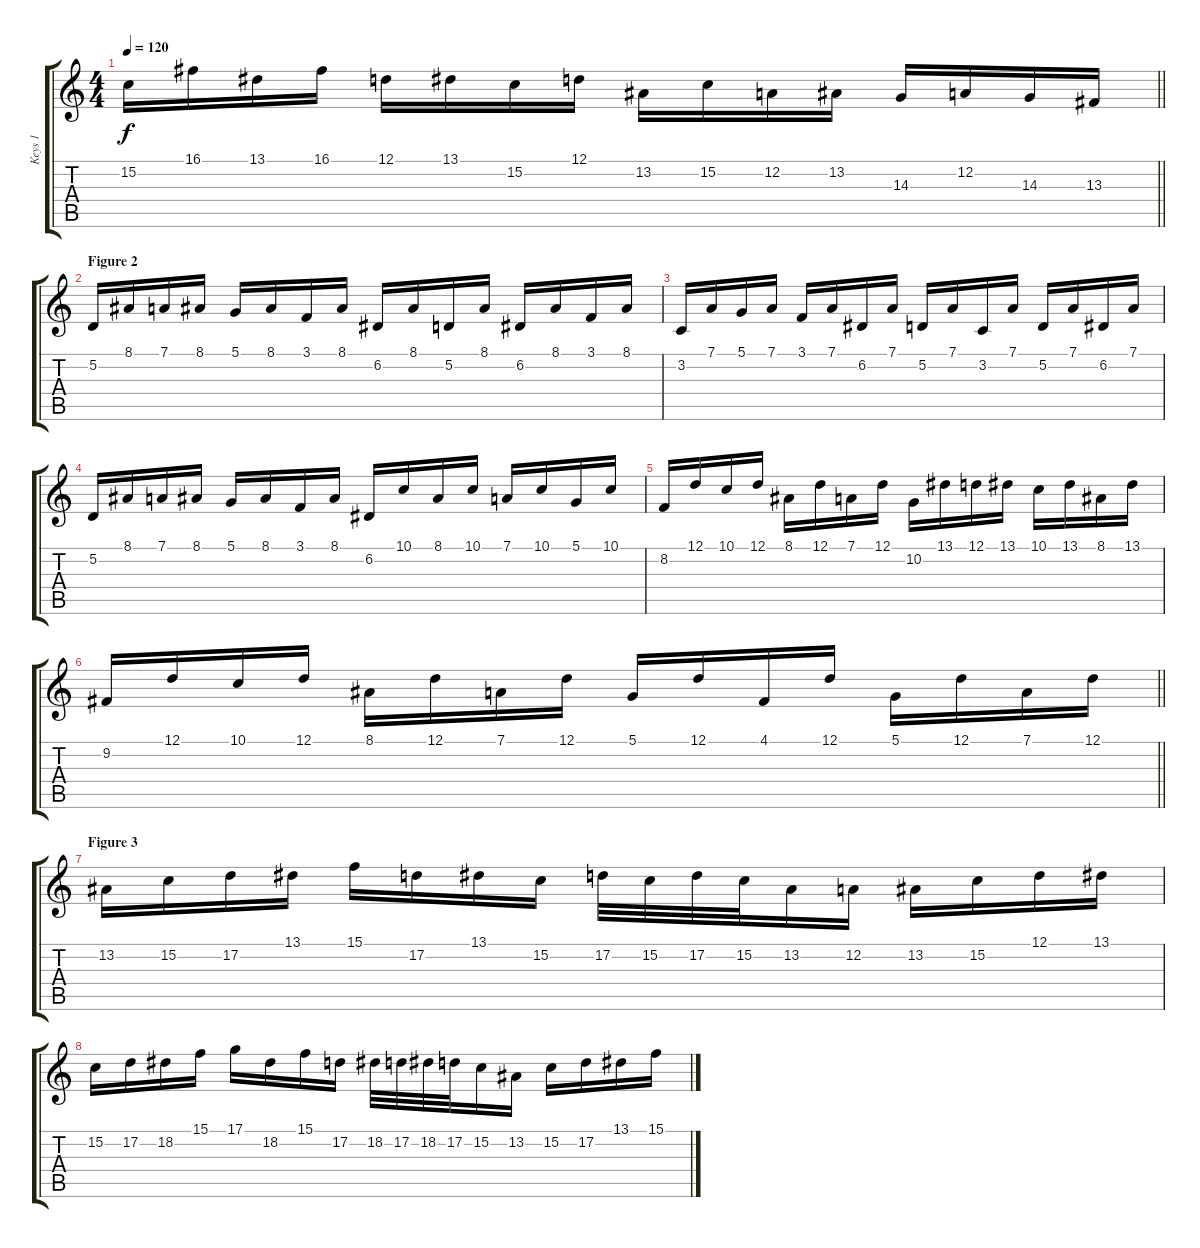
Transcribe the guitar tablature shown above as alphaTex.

\track ("Keys 1" "Keys 1") {instrument harpsichord}
\staff {score tabs}
\tuning (D4 A3 F3 C3 G2 D2) {hide}
\ts (4 4)
\tempo 120
\clef g2
\barLineRight lightlight
\ks c
15.2.16{dy f} 16.1.16 13.1.16 16.1.16 12.1.16 13.1.16 15.2.16 12.1.16 13.2.16 15.2.16 12.2.16 13.2.16 14.3.16 12.2.16 14.3.16 13.3.16 |
\section ("" "Figure 2")
5.2.16 8.1.16 7.1.16 8.1.16 5.1.16 8.1.16 3.1.16 8.1.16 6.2.16 8.1.16 5.2.16 8.1.16 6.2.16 8.1.16 3.1.16 8.1.16 |
3.2.16 7.1.16 5.1.16 7.1.16 3.1.16 7.1.16 6.2.16 7.1.16 5.2.16 7.1.16 3.2.16 7.1.16 5.2.16 7.1.16 6.2.16 7.1.16 |
5.2.16 8.1.16 7.1.16 8.1.16 5.1.16 8.1.16 3.1.16 8.1.16 6.2.16 10.1.16 8.1.16 10.1.16 7.1.16 10.1.16 5.1.16 10.1.16 |
8.2.16 12.1.16 10.1.16 12.1.16 8.1.16 12.1.16 7.1.16 12.1.16 10.2.16 13.1.16 12.1.16 13.1.16 10.1.16 13.1.16 8.1.16 13.1.16 |
\barLineRight lightlight
9.2.16 12.1.16 10.1.16 12.1.16 8.1.16 12.1.16 7.1.16 12.1.16 5.1.16 12.1.16 4.1.16 12.1.16 5.1.16 12.1.16 7.1.16 12.1.16 |
\section ("" "Figure 3")
13.2.16{volume 14} 15.2.16 17.2.16 13.1.16 15.1.16 17.2.16 13.1.16 15.2.16 17.2.32 15.2.32 17.2.32 15.2.32 13.2.16 12.2.16 13.2.16 15.2.16 12.1.16 13.1.16 |
15.2.16 17.2.16 18.2.16 15.1.16 17.1.16 18.2.16 15.1.16 17.2.16 18.2.32 17.2.32 18.2.32 17.2.32 15.2.16 13.2.16 15.2.16 17.2.16 13.1.16 15.1.16
